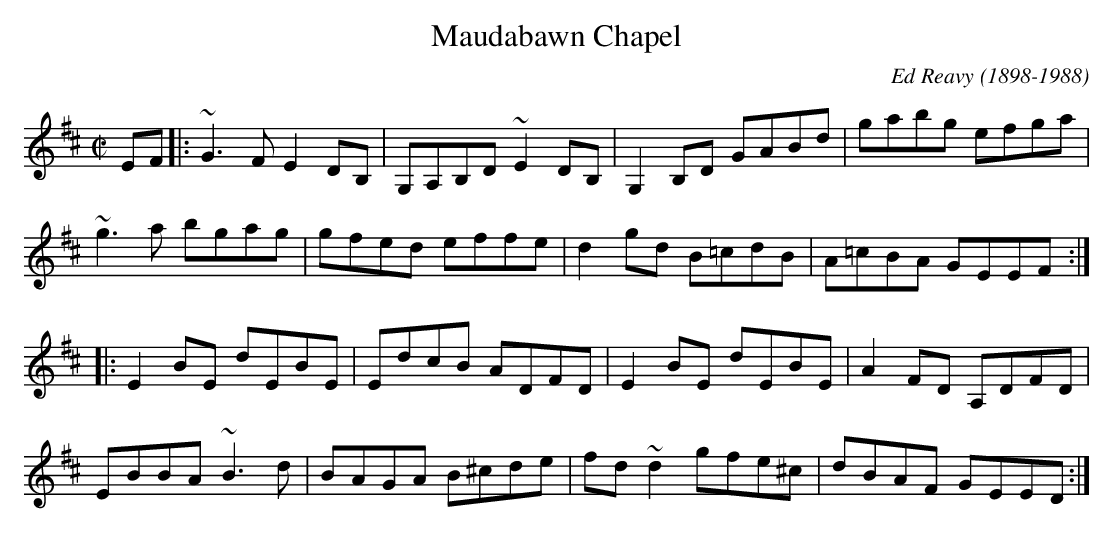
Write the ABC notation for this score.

X:1
T:Maudabawn Chapel
C:Ed Reavy (1898-1988)
M:C|
K:Edor
EF|:~G3F E2DB,|G,A,B,D ~E2DB,|G,2B,D GABd|gabg efga|
~g3a bgag|gfed effe|d2 gd B=cdB|A=cBA GEEF:|
|:E2BE dEBE|EdcB ADFD|E2BE dEBE|A2FD A,DFD|
EBBA ~B3d|BAGA B^cde|fd~d2 gfe^c|dBAF GEED:|
